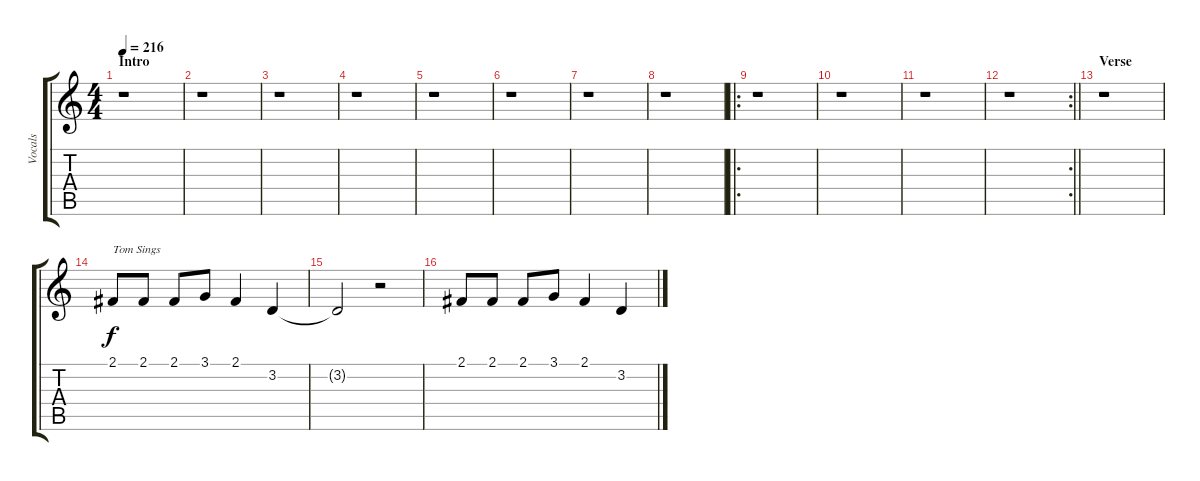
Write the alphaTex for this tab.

\track ("Vocals" "Vocals") {instrument altosax}
\staff {score tabs}
\tuning (E4 B3 G3 D3 A2 E2) {hide}
\ts (4 4)
\section ("" "Intro")
\tempo 216
\clef g2
\ks c
r.1{dy f instrument altosax} |
r.1 |
r.1 |
r.1 |
r.1 |
r.1 |
r.1 |
r.1 |
\ro
r.1 |
r.1 |
r.1 |
\rc 2
\barLineRight lightlight
r.1 |
\section ("" "Verse")
r.1 |
2.1.8{txt "Tom Sings" instrument altosax} 2.1.8 2.1.8 3.1.8 2.1.4 3.2.4 |
3.2{t}.2 r.2 |
2.1.8 2.1.8 2.1.8 3.1.8 2.1.4 3.2.4
